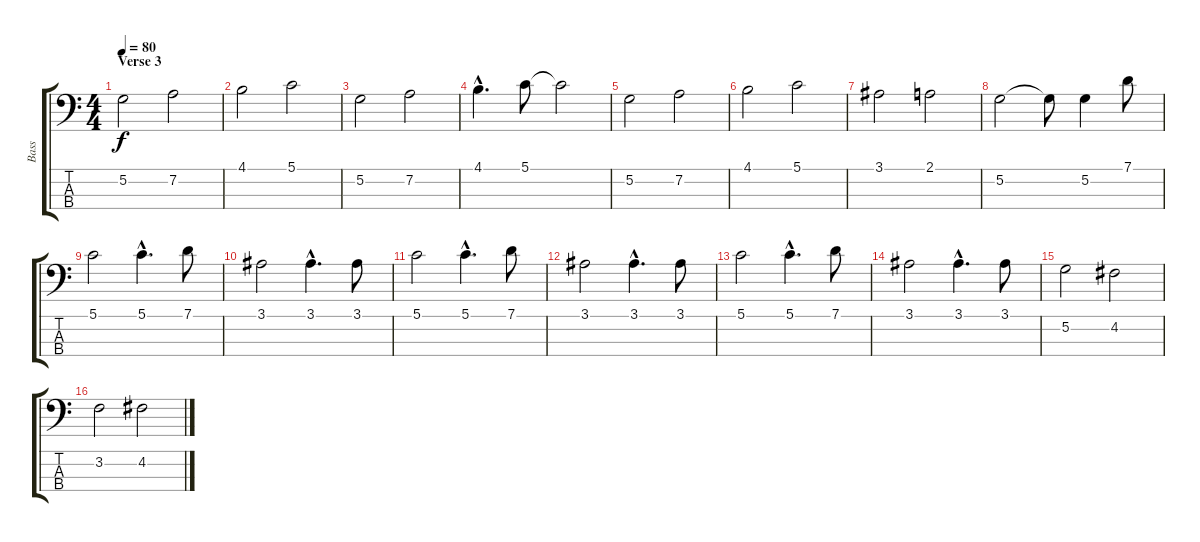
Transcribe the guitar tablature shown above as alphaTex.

\track ("Bass" "Bass") {instrument acousticbass}
\staff {score tabs}
\tuning (G2 D2 A1 E1) {hide}
\ts (4 4)
\section ("" "Verse 3")
\tempo 80
\clef f4
\ks c
5.2.2{dy f} 7.2.2 |
4.1.2 5.1.2 |
5.2.2 7.2.2 |
4.1{hac}.4{d} 5.1.8 5.1{t}.2 |
5.2.2 7.2.2 |
4.1.2 5.1.2 |
3.1.2 2.1.2 |
5.2.2 5.2{t}.8 5.2.4 7.1.8 |
5.1.2 5.1{hac}.4{d} 7.1.8 |
3.1.2 3.1{hac}.4{d} 3.1.8 |
5.1.2 5.1{hac}.4{d} 7.1.8 |
3.1.2 3.1{hac}.4{d} 3.1.8 |
5.1.2 5.1{hac}.4{d} 7.1.8 |
3.1.2 3.1{hac}.4{d} 3.1.8 |
5.2.2 4.2.2 |
3.2.2 4.2.2
